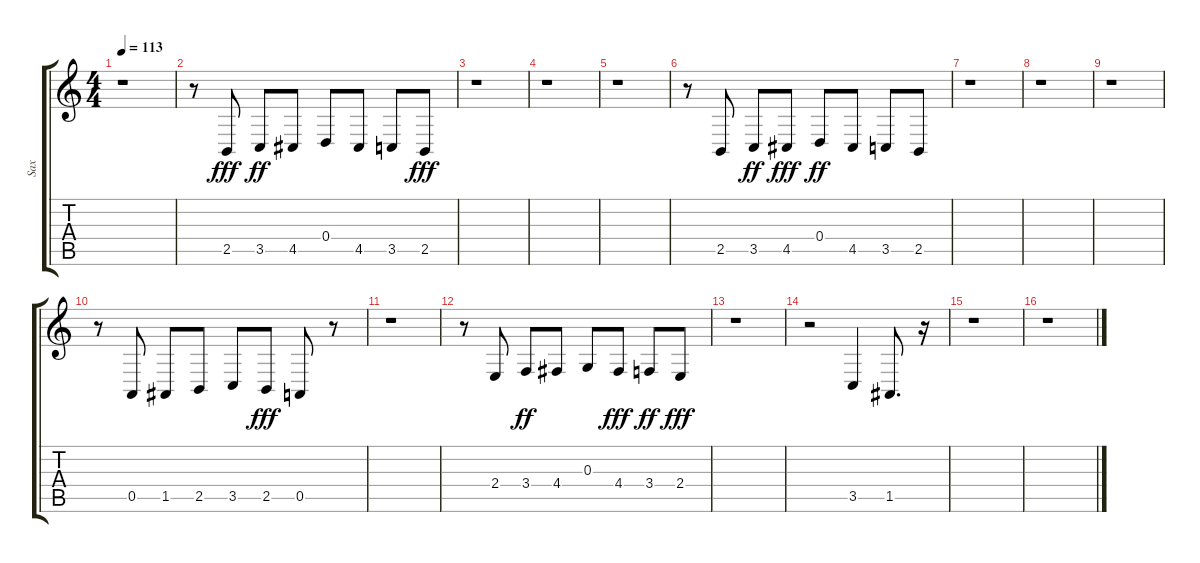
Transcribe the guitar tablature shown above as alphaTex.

\track ("Sax" "Sax") {instrument baritonesax}
\staff {score tabs}
\tuning (E4 B3 G3 D3 A2 E2) {hide}
\ts (4 4)
\tempo 113
\clef g2
\ks c
r.1{dy f} |
r.8 2.5.8{dy fff} 3.5.8{dy ff} 4.5.8 0.4.8 4.5.8 3.5.8 2.5.8{dy fff} |
r.1 |
r.1 |
r.1 |
r.8 2.5.8 3.5.8{dy ff} 4.5.8{dy fff} 0.4.8{dy ff} 4.5.8 3.5.8 2.5.8 |
r.1 |
r.1 |
r.1 |
r.8 0.5.8 1.5.8 2.5.8 3.5.8 2.5.8{dy fff} 0.5.8 r.8 |
r.1 |
r.8 2.4.8 3.4.8{dy ff} 4.4.8 0.3.8 4.4.8{dy fff} 3.4.8{dy ff} 2.4.8{dy fff} |
r.1 |
r.2 3.5.4 1.5.8{d} r.16 |
r.1 |
r.1
